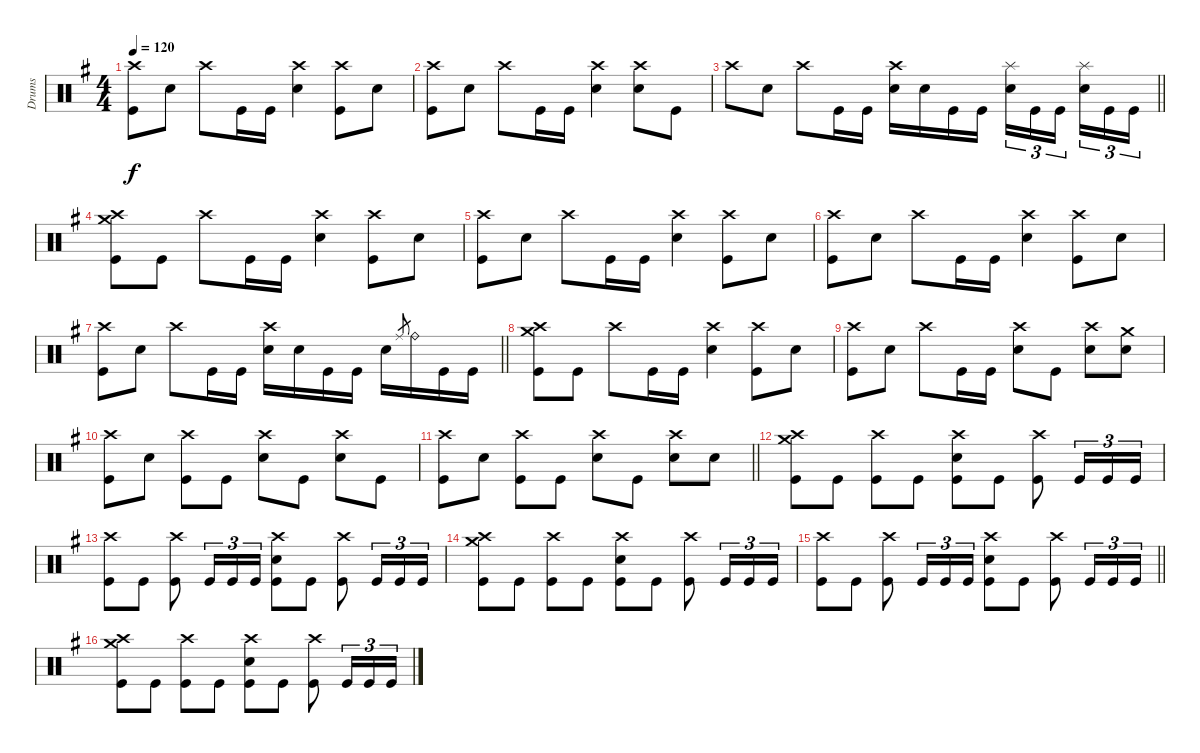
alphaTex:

\track ("Drums" "Drums") {instrument percussion}
\staff
\articulation defaults
\ts (4 4)
\tempo 120
\clef neutral
\ks eminor
("Crash high (hit)" "Kick (hit)").8{dy f} "Electric Snare (hit)".8 "Crash high (hit)".8 "Kick (hit)".16 "Kick (hit)".16 ("Crash high (hit)" "Electric Snare (hit)").4 ("Crash high (hit)" "Kick (hit)").8 "Electric Snare (hit)".8 |
("Crash high (hit)" "Kick (hit)").8 "Electric Snare (hit)".8 "Crash high (hit)".8 "Kick (hit)".16 "Kick (hit)".16 ("Crash high (hit)" "Electric Snare (hit)").4 ("Crash high (hit)" "Electric Snare (hit)").8 "Kick (hit)".8 |
\barLineRight lightlight "Crash high (hit)".8 "Electric Snare (hit)".8 "Crash high (hit)".8 "Kick (hit)".16 "Kick (hit)".16
("Crash high (hit)" "Electric Snare (hit)").16 "Electric Snare (hit)".16 "Kick (hit)".16 "Kick (hit)".16 ("Splash (hit)" "Electric Snare (hit)").16{tu (3 2)} "Kick (hit)".16{tu (3 2)} "Kick (hit)".16{tu (3 2) beam splitsecondary} ("Splash (hit)" "Electric Snare (hit)").16{tu (3 2)} "Kick (hit)".16{tu (3 2)} "Kick (hit)".16{tu (3 2)} |
("Crash high (hit)" "Crash medium (hit)" "Kick (hit)").8 "Kick (hit)".8 "Crash high (hit)".8 "Kick (hit)".16 "Kick (hit)".16 ("Crash high (hit)" "Electric Snare (hit)").4 ("Crash high (hit)" "Kick (hit)").8 "Electric Snare (hit)".8 |
("Crash high (hit)" "Kick (hit)").8 "Electric Snare (hit)".8 "Crash high (hit)".8 "Kick (hit)".16 "Kick (hit)".16 ("Crash high (hit)" "Electric Snare (hit)").4 ("Crash high (hit)" "Kick (hit)").8 "Electric Snare (hit)".8 |
("Crash high (hit)" "Kick (hit)").8 "Electric Snare (hit)".8 "Crash high (hit)".8 "Kick (hit)".16 "Kick (hit)".16 ("Crash high (hit)" "Electric Snare (hit)").4 ("Crash high (hit)" "Kick (hit)").8 "Electric Snare (hit)".8 |
\barLineRight lightlight
("Crash high (hit)" "Kick (hit)").8 "Electric Snare (hit)".8 "Crash high (hit)".8 "Kick (hit)".16 "Kick (hit)".16 ("Crash high (hit)" "Electric Snare (hit)").16 "Electric Snare (hit)".16 "Kick (hit)".16 "Kick (hit)".16 "Electric Snare (hit)".16 "Ride (middle)".8{gr} "Ride (bell)".16 "Kick (hit)".16 "Kick (hit)".16 |
("Crash high (hit)" "Crash medium (hit)" "Kick (hit)").8 "Kick (hit)".8 "Crash high (hit)".8 "Kick (hit)".16 "Kick (hit)".16 ("Crash high (hit)" "Electric Snare (hit)").4 ("Crash high (hit)" "Kick (hit)").8 "Electric Snare (hit)".8 |
("Crash high (hit)" "Kick (hit)").8 "Electric Snare (hit)".8 "Crash high (hit)".8 "Kick (hit)".16 "Kick (hit)".16 ("Crash high (hit)" "Electric Snare (hit)").8 "Kick (hit)".8 ("Crash high (hit)" "Electric Snare (hit)").8 ("Crash medium (hit)" "Electric Snare (hit)").8 |
("Crash high (hit)" "Kick (hit)").8 "Electric Snare (hit)".8 ("Crash high (hit)" "Kick (hit)").8 "Kick (hit)".8 ("Crash high (hit)" "Electric Snare (hit)").8 "Kick (hit)".8 ("Crash high (hit)" "Electric Snare (hit)").8 "Kick (hit)".8 |
\barLineRight lightlight
("Crash high (hit)" "Kick (hit)").8 "Electric Snare (hit)".8 ("Crash high (hit)" "Kick (hit)").8 "Kick (hit)".8 ("Crash high (hit)" "Electric Snare (hit)").8 "Kick (hit)".8 ("Crash high (hit)" "Electric Snare (hit)").8 "Electric Snare (hit)".8 |
\section ("" "")
("Crash high (hit)" "Crash medium (hit)" "Kick (hit)").8 "Kick (hit)".8 ("Crash high (hit)" "Kick (hit)").8 "Kick (hit)".8 ("Crash high (hit)" "Electric Snare (hit)" "Kick (hit)").8 "Kick (hit)".8 ("Crash high (hit)" "Kick (hit)").8 "Kick (hit)".16{tu (3 2)} "Kick (hit)".16{tu (3 2)} "Kick (hit)".16{tu (3 2)} |
("Crash high (hit)" "Kick (hit)").8 "Kick (hit)".8 ("Crash high (hit)" "Kick (hit)").8 "Kick (hit)".16{tu (3 2)} "Kick (hit)".16{tu (3 2)} "Kick (hit)".16{tu (3 2)} ("Crash high (hit)" "Electric Snare (hit)" "Kick (hit)").8 "Kick (hit)".8 ("Crash high (hit)" "Kick (hit)").8 "Kick (hit)".16{tu (3 2)} "Kick (hit)".16{tu (3 2)} "Kick (hit)".16{tu (3 2)} |
("Crash high (hit)" "Crash medium (hit)" "Kick (hit)").8 "Kick (hit)".8 ("Crash high (hit)" "Kick (hit)").8 "Kick (hit)".8 ("Crash high (hit)" "Electric Snare (hit)" "Kick (hit)").8 "Kick (hit)".8 ("Crash high (hit)" "Kick (hit)").8 "Kick (hit)".16{tu (3 2)} "Kick (hit)".16{tu (3 2)} "Kick (hit)".16{tu (3 2)} |
\barLineRight lightlight
("Crash high (hit)" "Kick (hit)").8 "Kick (hit)".8 ("Crash high (hit)" "Kick (hit)").8 "Kick (hit)".16{tu (3 2)} "Kick (hit)".16{tu (3 2)} "Kick (hit)".16{tu (3 2)} ("Crash high (hit)" "Electric Snare (hit)" "Kick (hit)").8 "Kick (hit)".8 ("Crash high (hit)" "Kick (hit)").8 "Kick (hit)".16{tu (3 2)} "Kick (hit)".16{tu (3 2)} "Kick (hit)".16{tu (3 2)} |
("Crash high (hit)" "Crash medium (hit)" "Kick (hit)").8 "Kick (hit)".8 ("Crash high (hit)" "Kick (hit)").8 "Kick (hit)".8 ("Crash high (hit)" "Electric Snare (hit)" "Kick (hit)").8 "Kick (hit)".8 ("Crash high (hit)" "Kick (hit)").8 "Kick (hit)".16{tu (3 2)} "Kick (hit)".16{tu (3 2)} "Kick (hit)".16{tu (3 2)}
